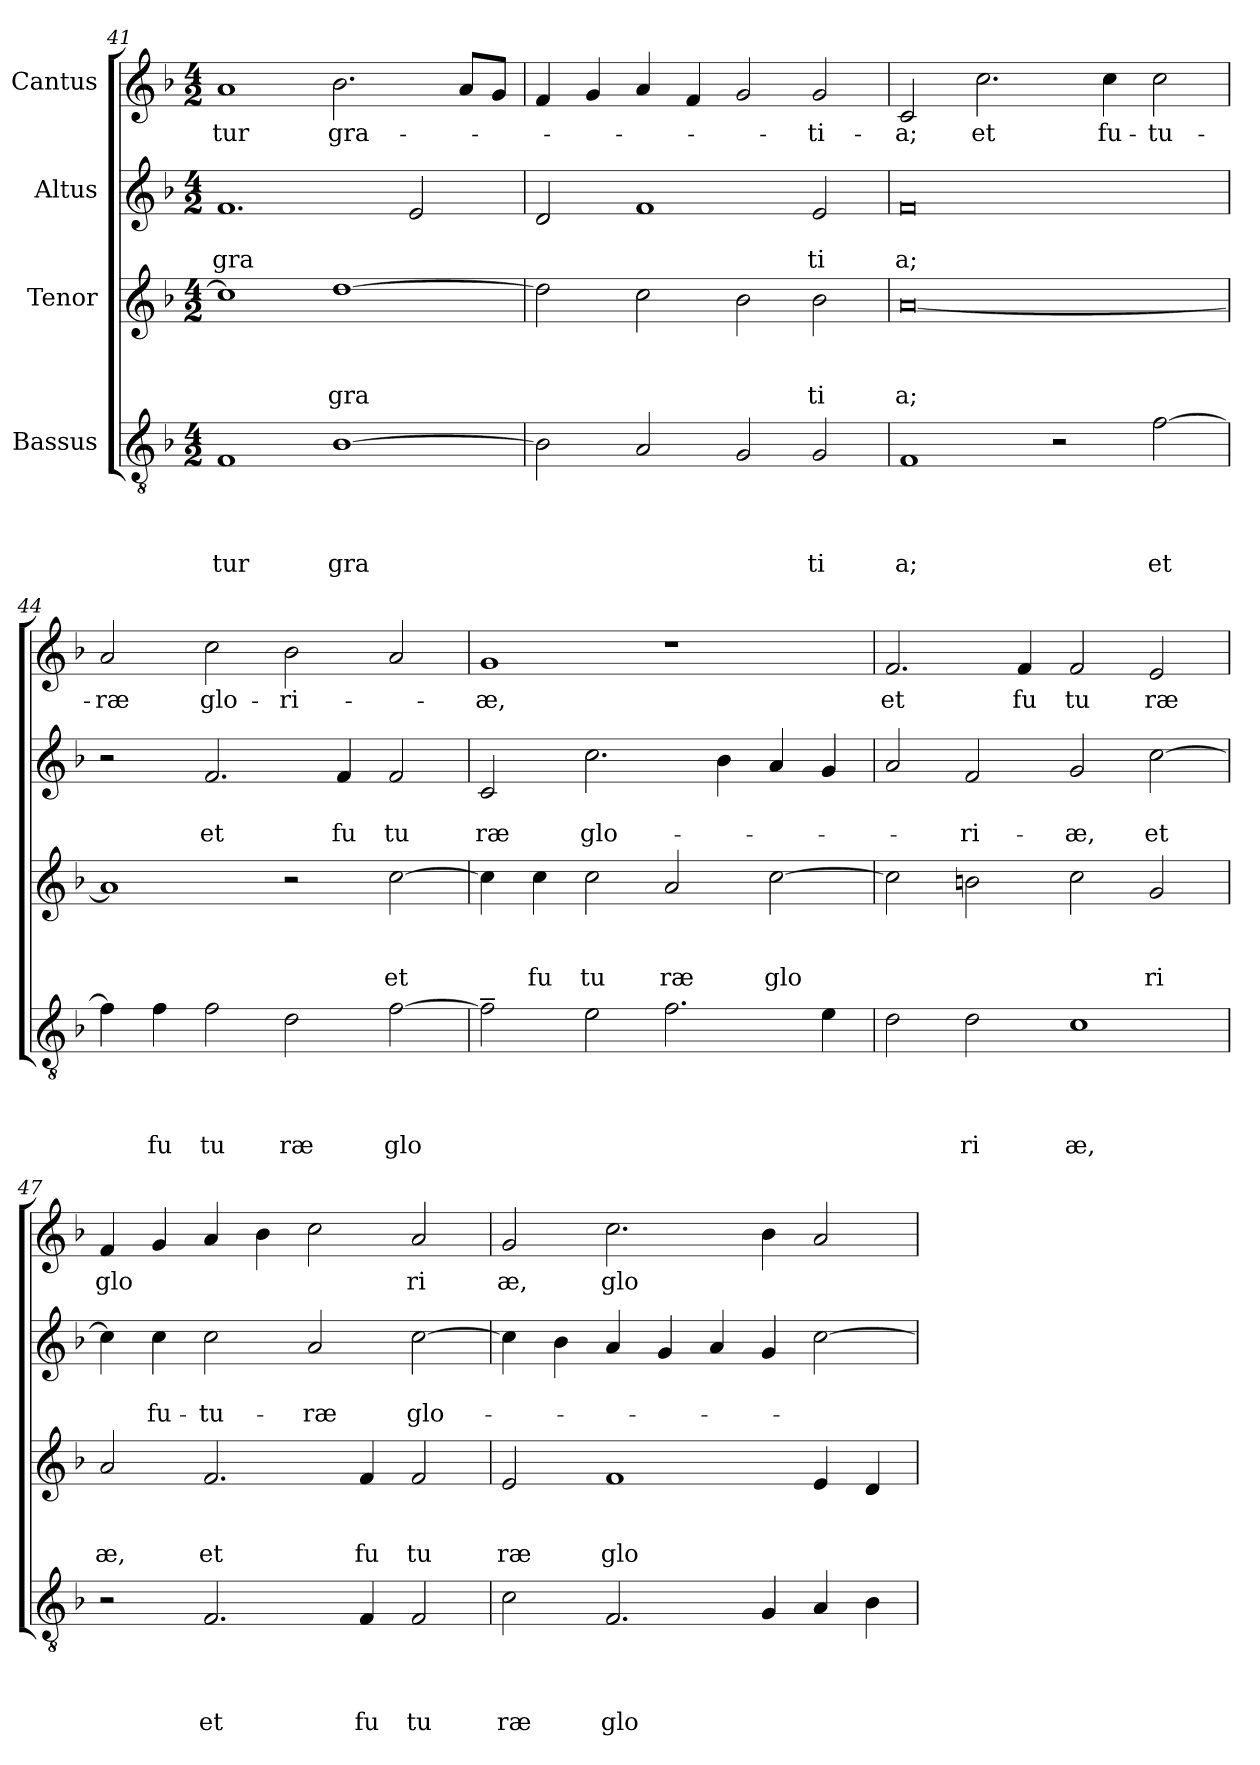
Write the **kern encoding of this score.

**kern	**text	**text	**text	**text	**kern	**text	**text	**text	**kern	**text	**text	**kern	**text
*part4	*part4	*part4	*part4	*part4	*part3	*part3	*part3	*part3	*part2	*part2	*part2	*part1	*part1
*staff4	*staff4	*staff4	*staff4	*staff4	*staff3	*staff3	*staff3	*staff3	*staff2	*staff2	*staff2	*staff1	*staff1
*I"Bassus	*	*	*	*	*I"Tenor	*	*	*	*I"Altus	*	*	*I"Cantus	*
*clefGv2	*	*	*	*	*clefG2	*	*	*	*clefG2	*	*	*clefG2	*
*k[b-]	*	*	*	*	*k[b-]	*	*	*	*k[b-]	*	*	*k[b-]	*
*F:	*	*	*	*	*F:	*	*	*	*F:	*	*	*F:	*
*M4/2	*	*	*	*	*M4/2	*	*	*	*M4/2	*	*	*M4/2	*
=41	=41	=41	=41	=41	=41	=41	=41	=41	=41	=41	=41	=41	=41
!	!	!	!	!LO:LY:b	!	!	!	!	!	!	!LO:LY:b	!	!LO:LY:b
1F	.	.	.	tur	1cc]	.	.	.	1.f	.	gra	1a	-tur
!	!	!	!	!LO:LY:b	!	!	!	!LO:LY:b	!	!	!	!	!LO:LY:b
[>1B-	.	.	.	gra	[>1dd	.	.	gra	.	.	.	2.b-\	gra-
.	.	.	.	.	.	.	.	.	2e/	.	.	.	.
.	.	.	.	.	.	.	.	.	.	.	.	8a/L	.
.	.	.	.	.	.	.	.	.	.	.	.	8g/J	.
=42	=42	=42	=42	=42	=42	=42	=42	=42	=42	=42	=42	=42	=42
2B-\]	.	.	.	.	2dd\]	.	.	.	2d/	.	.	4f/	.
.	.	.	.	.	.	.	.	.	.	.	.	4g/	.
2A/	.	.	.	.	2cc\	.	.	.	1f	.	.	4a/	.
.	.	.	.	.	.	.	.	.	.	.	.	4f/	.
2G/	.	.	.	.	2b-\	.	.	.	.	.	.	2g/	.
!	!	!	!	!LO:LY:b	!	!	!	!LO:LY:b	!	!	!LO:LY:b	!	!LO:LY:b
2G/	.	.	.	ti	2b-\	.	.	ti	2e/	.	ti	2g/	-ti-
=43	=43	=43	=43	=43	=43	=43	=43	=43	=43	=43	=43	=43	=43
!	!	!	!	!LO:LY:b	!	!	!	!LO:LY:b	!	!	!LO:LY:b	!	!LO:LY:b
1F	.	.	.	a;	[<0a	.	.	a;	0f	.	a;	2c/	-a;
!	!	!	!	!	!	!	!	!	!	!	!	!	!LO:LY:b
.	.	.	.	.	.	.	.	.	.	.	.	2.cc\	et
2r	.	.	.	.	.	.	.	.	.	.	.	.	.
!	!	!	!	!	!	!	!	!	!	!	!	!	!LO:LY:b
.	.	.	.	.	.	.	.	.	.	.	.	4cc\	fu-
!	!	!	!	!LO:LY:b	!	!	!	!	!	!	!	!	!LO:LY:b
[>2f\	.	.	.	et	.	.	.	.	.	.	.	2cc\	-tu-
=44	=44	=44	=44	=44	=44	=44	=44	=44	=44	=44	=44	=44	=44
!	!	!	!	!	!	!	!	!	!	!	!	!	!LO:LY:b
4f\]	.	.	.	.	1a]	.	.	.	2r	.	.	2a/	-ræ
!	!	!	!	!LO:LY:b	!	!	!	!	!	!	!	!	!
4f\	.	.	.	fu	.	.	.	.	.	.	.	.	.
!	!	!	!	!LO:LY:b	!	!	!	!	!	!	!LO:LY:b	!	!LO:LY:b
2f\	.	.	.	tu	.	.	.	.	2.f/	.	et	2cc\	glo-
!	!	!	!	!LO:LY:b	!	!	!	!	!	!	!	!	!LO:LY:b
2d\	.	.	.	ræ	2r	.	.	.	.	.	.	2b-\	-ri-
!	!	!	!	!	!	!	!	!	!	!	!LO:LY:b	!	!
.	.	.	.	.	.	.	.	.	4f/	.	fu	.	.
!	!	!	!	!LO:LY:b	!	!	!	!LO:LY:b	!	!	!LO:LY:b	!	!
[<2f\	.	.	.	glo	[<2cc\	.	.	et	2f/	.	tu	2a/	.
!!LO:LB:g=z
=45	=45	=45	=45	=45	=45	=45	=45	=45	=45	=45	=45	=45	=45
!	!	!	!	!	!	!	!	!	!	!	!LO:LY:b	!	!LO:LY:b
2f~>\]	.	.	.	.	4cc\]	.	.	.	2c/	.	ræ	1g	-æ,
!	!	!	!	!	!	!	!	!LO:LY:b	!	!	!	!	!
.	.	.	.	.	4cc\	.	.	fu	.	.	.	.	.
!	!	!	!	!	!	!	!	!LO:LY:b	!	!	!LO:LY:b	!	!
2e\	.	.	.	.	2cc\	.	.	tu	2.cc\	.	glo-	.	.
!	!	!	!	!	!	!	!	!LO:LY:b	!	!	!	!	!
2.f\	.	.	.	.	2a/	.	.	ræ	.	.	.	1r	.
.	.	.	.	.	.	.	.	.	4b-\	.	.	.	.
!	!	!	!	!	!	!	!	!LO:LY:b	!	!	!	!	!
.	.	.	.	.	[>2cc\	.	.	glo	4a/	.	.	.	.
4e\	.	.	.	.	.	.	.	.	4g/	.	.	.	.
=46	=46	=46	=46	=46	=46	=46	=46	=46	=46	=46	=46	=46	=46
!	!	!	!	!	!	!	!	!	!	!	!	!	!LO:LY:b
2d\	.	.	.	.	2cc\]	.	.	.	2a/	.	.	2.f/	et
!	!	!	!	!LO:LY:b	!	!	!	!	!	!	!LO:LY:b	!	!
2d\	.	.	.	ri	2bn\	.	.	.	2f/	.	-ri-	.	.
!	!	!	!	!	!	!	!	!	!	!	!	!	!LO:LY:b
.	.	.	.	.	.	.	.	.	.	.	.	4f/	fu
!	!	!	!	!LO:LY:b	!	!	!	!	!	!	!LO:LY:b	!	!LO:LY:b
1c	.	.	.	æ,	2cc\	.	.	.	2g/	.	-æ,	2f/	tu
!	!	!	!	!	!	!	!	!LO:LY:b	!	!	!LO:LY:b	!	!LO:LY:b
.	.	.	.	.	2g/	.	.	ri	[>2cc\	.	et	2e/	ræ
=47	=47	=47	=47	=47	=47	=47	=47	=47	=47	=47	=47	=47	=47
!	!	!	!	!	!	!	!	!LO:LY:b	!	!	!	!	!LO:LY:b
2r	.	.	.	.	2a/	.	.	æ,	4cc\]	.	.	4f/	glo
!	!	!	!	!	!	!	!	!	!	!	!LO:LY:b	!	!
.	.	.	.	.	.	.	.	.	4cc\	.	fu-	4g/	.
!	!	!	!	!LO:LY:b	!	!	!	!LO:LY:b	!	!	!LO:LY:b	!	!
2.F/	.	.	.	et	2.f/	.	.	et	2cc\	.	-tu-	4a/	.
.	.	.	.	.	.	.	.	.	.	.	.	4b-\	.
!	!	!	!	!	!	!	!	!	!	!	!LO:LY:b	!	!
.	.	.	.	.	.	.	.	.	2a/	.	-ræ	2cc\	.
!	!	!	!	!LO:LY:b	!	!	!	!LO:LY:b	!	!	!	!	!
4F/	.	.	.	fu	4f/	.	.	fu	.	.	.	.	.
!	!	!	!	!LO:LY:b	!	!	!	!LO:LY:b	!	!	!LO:LY:b	!	!LO:LY:b
2F/	.	.	.	tu	2f/	.	.	tu	[>2cc\	.	glo-	2a/	ri
=48	=48	=48	=48	=48	=48	=48	=48	=48	=48	=48	=48	=48	=48
!	!	!	!	!LO:LY:b	!	!	!	!LO:LY:b	!	!	!	!	!LO:LY:b
2c\	.	.	.	ræ	2e/	.	.	ræ	4cc\]	.	.	2g/	æ,
.	.	.	.	.	.	.	.	.	4b-\	.	.	.	.
!	!	!	!	!LO:LY:b	!	!	!	!LO:LY:b	!	!	!	!	!LO:LY:b
2.F/	.	.	.	glo	1f	.	.	glo	4a/	.	.	2.cc\	glo
.	.	.	.	.	.	.	.	.	4g/	.	.	.	.
.	.	.	.	.	.	.	.	.	4a/	.	.	.	.
4G/	.	.	.	.	.	.	.	.	4g/	.	.	4b-\	.
4A/	.	.	.	.	4e/	.	.	.	[>2cc\	.	.	2a/	.
4B-\	.	.	.	.	4d/	.	.	.	.	.	.	.	.
=	=	=	=	=	=	=	=	=	=	=	=	=	=
*-	*-	*-	*-	*-	*-	*-	*-	*-	*-	*-	*-	*-	*-
